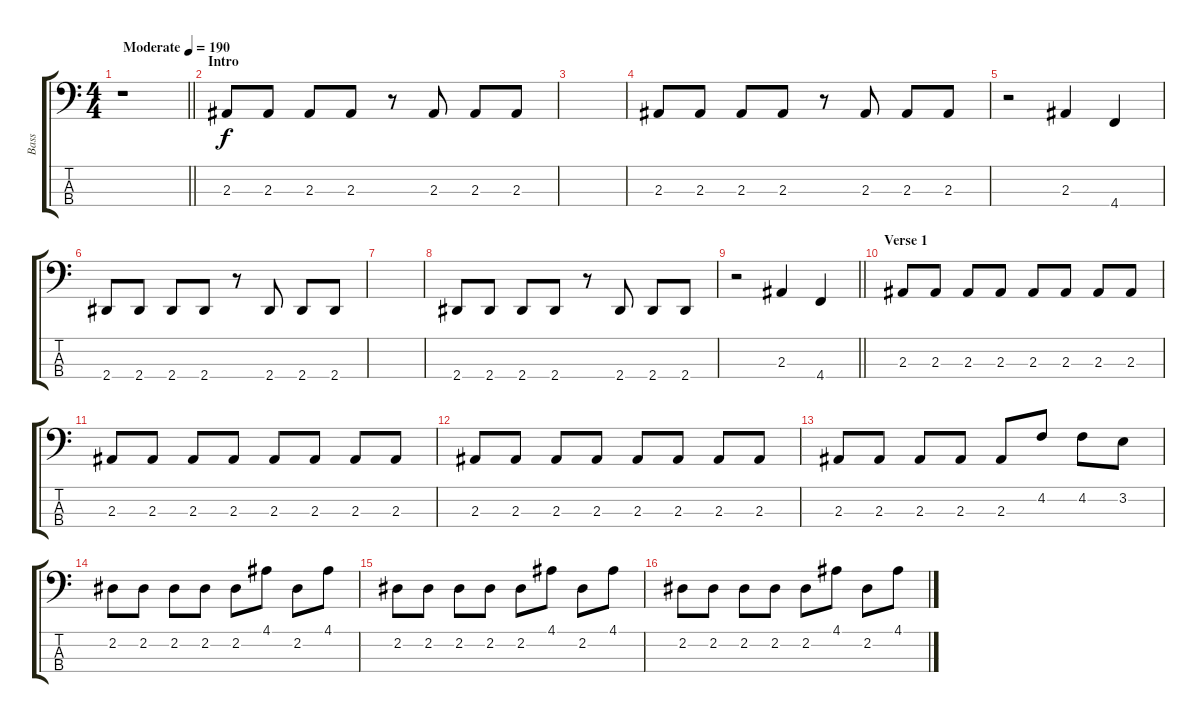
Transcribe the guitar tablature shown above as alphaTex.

\track ("Bass" "Bass") {instrument electricbassfinger}
\staff {score tabs}
\tuning (Gb2 Db2 Ab1 Db1) {hide}
\ts (4 4)
\tempo (190 "Moderate")
\clef f4
\barLineRight lightlight
\ks c
r.1{dy f instrument electricbassfinger} |
\section ("" "Intro")
2.3.8 2.3.8 2.3.8 2.3.8 r.8 2.3.8 2.3.8 2.3.8 |
|
2.3.8 2.3.8 2.3.8 2.3.8 r.8 2.3.8 2.3.8 2.3.8 |
r.2 2.3.4 4.4.4 |
2.4.8 2.4.8 2.4.8 2.4.8 r.8 2.4.8 2.4.8 2.4.8 |
|
2.4.8 2.4.8 2.4.8 2.4.8 r.8 2.4.8 2.4.8 2.4.8 |
\barLineRight lightlight
r.2 2.3.4 4.4.4 |
\section ("" "Verse 1")
2.3.8 2.3.8 2.3.8 2.3.8 2.3.8 2.3.8 2.3.8 2.3.8 |
2.3.8 2.3.8 2.3.8 2.3.8 2.3.8 2.3.8 2.3.8 2.3.8 |
2.3.8 2.3.8 2.3.8 2.3.8 2.3.8 2.3.8 2.3.8 2.3.8 |
2.3.8 2.3.8 2.3.8 2.3.8 2.3.8 4.2.8 4.2.8 3.2.8 |
2.2.8 2.2.8 2.2.8 2.2.8 2.2.8 4.1.8 2.2.8 4.1.8 |
2.2.8 2.2.8 2.2.8 2.2.8 2.2.8 4.1.8 2.2.8 4.1.8 |
2.2.8 2.2.8 2.2.8 2.2.8 2.2.8 4.1.8 2.2.8 4.1.8
